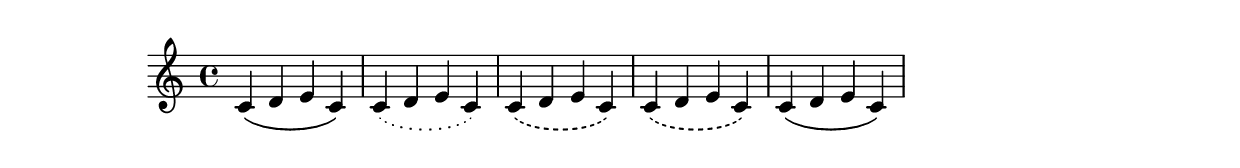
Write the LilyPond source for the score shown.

\version "2.12.0"
\header { texidoc = "
The appearance of phrasing slurs may be changed from solid to dotted or dashed.
"
}

\relative c'{
  c\( d e  c\) |
  \phrasingSlurDotted
  c\( d e  c\) |
  \phrasingSlurDashed
  c\( d e  c\) |
  \override PhrasingSlur #'dash-period = #2.0
  \override PhrasingSlur #'dash-fraction = #0.4
  c\( d e  c\) |
  \phrasingSlurSolid
  c\( d e  c\) |
}






